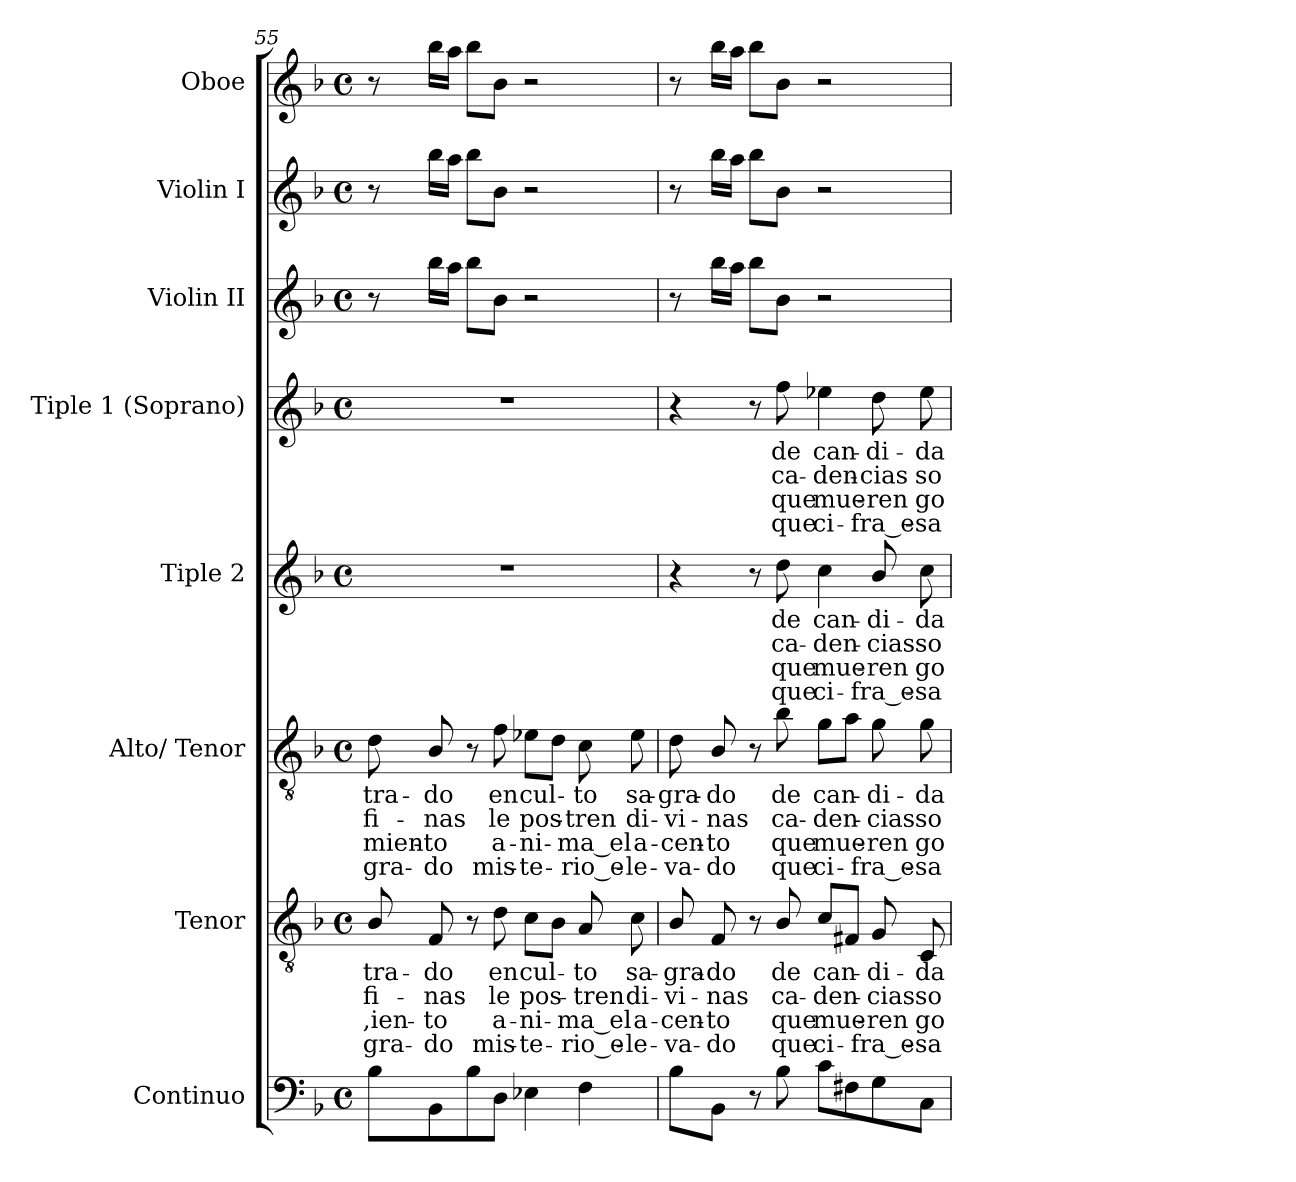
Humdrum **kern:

**kern	**kern	**text	**text	**text	**text	**kern	**text	**text	**text	**text	**kern	**text	**text	**text	**text	**kern	**text	**text	**text	**text	**kern	**kern	**kern
*part8	*part7	*part7	*part7	*part7	*part7	*part6	*part6	*part6	*part6	*part6	*part5	*part5	*part5	*part5	*part5	*part4	*part4	*part4	*part4	*part4	*part3	*part2	*part1
*staff8	*staff7	*staff7	*staff7	*staff7	*staff7	*staff6	*staff6	*staff6	*staff6	*staff6	*staff5	*staff5	*staff5	*staff5	*staff5	*staff4	*staff4	*staff4	*staff4	*staff4	*staff3	*staff2	*staff1
*I"Continuo	*I"Tenor	*	*	*	*	*I"Alto/ Tenor	*	*	*	*	*I"Tiple 2	*	*	*	*	*I"Tiple  1 (Soprano)	*	*	*	*	*I"Violin II	*I"Violin I	*I"Oboe
*I'Cont.	*I'T.	*	*	*	*	*I'A.	*	*	*	*	*	*	*	*	*	*I'S1.	*	*	*	*	*I'Vln. II	*I'Vln. I	*I'Ob.
*clefF4	*clefGv2	*	*	*	*	*clefGv2	*	*	*	*	*clefG2	*	*	*	*	*clefG2	*	*	*	*	*clefG2	*clefG2	*clefG2
*	*ITrd7c12	*	*	*	*	*ITrd7c12	*	*	*	*	*	*	*	*	*	*	*	*	*	*	*	*	*
*k[b-]	*k[b-]	*	*	*	*	*k[b-]	*	*	*	*	*k[b-]	*	*	*	*	*k[b-]	*	*	*	*	*k[b-]	*k[b-]	*k[b-]
*F:	*F:	*	*	*	*	*F:	*	*	*	*	*F:	*	*	*	*	*F:	*	*	*	*	*F:	*F:	*F:
*M4/4	*M4/4	*	*	*	*	*M4/4	*	*	*	*	*M4/4	*	*	*	*	*M4/4	*	*	*	*	*M4/4	*M4/4	*M4/4
*met(c)	*met(c)	*	*	*	*	*met(c)	*	*	*	*	*met(c)	*	*	*	*	*met(c)	*	*	*	*	*met(c)	*met(c)	*met(c)
=55	=55	=55	=55	=55	=55	=55	=55	=55	=55	=55	=55	=55	=55	=55	=55	=55	=55	=55	=55	=55	=55	=55	=55
!	!	!LO:LY:b:color=#000000	!LO:LY:b:color=#000000	!LO:LY:b:color=#000000	!LO:LY:b:color=#000000	!	!	!	!	!	!	!	!	!	!	!	!	!	!	!	!	!	!
!	!	!	!	!	!	!	!LO:LY:b:color=#000000	!LO:LY:b:color=#000000	!LO:LY:b:color=#000000	!LO:LY:b:color=#000000	!	!	!	!	!	!	!	!	!	!	!	!	!
8B-i\L	8BB-i/	-tra-	fi-	-,ien-	-gra-	8Di\	-tra-	fi-	-mien-	-gra-	1r	.	.	.	.	1r	.	.	.	.	8r	8r	8r
!	!	!LO:LY:b:color=#000000	!LO:LY:b:color=#000000	!LO:LY:b:color=#000000	!LO:LY:b:color=#000000	!	!	!	!	!	!	!	!	!	!	!	!	!	!	!	!	!	!
!	!	!	!	!	!	!	!LO:LY:b:color=#000000	!LO:LY:b:color=#000000	!LO:LY:b:color=#000000	!LO:LY:b:color=#000000	!	!	!	!	!	!	!	!	!	!	!	!	!
8BB-i\	8FFi/	-do	-nas	-to	-do	8BB-i/	-do	-nas	-to	-do	.	.	.	.	.	.	.	.	.	.	16bb-i\LL	16bb-i\LL	16bb-i\LL
.	.	.	.	.	.	.	.	.	.	.	.	.	.	.	.	.	.	.	.	.	16aai\JJ	16aai\JJ	16aai\JJ
8B-i\	8r	.	.	.	.	8r	.	.	.	.	.	.	.	.	.	.	.	.	.	.	8bb-i\L	8bb-i\L	8bb-i\L
!	!	!LO:LY:b:color=#000000	!LO:LY:b:color=#000000	!LO:LY:b:color=#000000	!LO:LY:b:color=#000000	!	!	!	!	!	!	!	!	!	!	!	!	!	!	!	!	!	!
!	!	!	!	!	!	!	!LO:LY:b:color=#000000	!LO:LY:b:color=#000000	!LO:LY:b:color=#000000	!LO:LY:b:color=#000000	!	!	!	!	!	!	!	!	!	!	!	!	!
8Di\J	8Di\	en	le	a-	mis-	8Fi\	en	le	a-	mis-	.	.	.	.	.	.	.	.	.	.	8b-i\J	8b-i\J	8b-i\J
!	!	!LO:LY:b:color=#000000	!LO:LY:b:color=#000000	!LO:LY:b:color=#000000	!LO:LY:b:color=#000000	!	!	!	!	!	!	!	!	!	!	!	!	!	!	!	!	!	!
!	!	!	!	!	!	!	!LO:LY:b:color=#000000	!LO:LY:b:color=#000000	!LO:LY:b:color=#000000	!LO:LY:b:color=#000000	!	!	!	!	!	!	!	!	!	!	!	!	!
4E-Xi\	8Ci\L	cul-	pos-	-ni-	-te-	8E-Xi\L	cul-	pos-	-ni-	-te-	.	.	.	.	.	.	.	.	.	.	2r	2r	2r
.	8BB-i\J	.	.	.	.	8Di\J	.	.	.	.	.	.	.	.	.	.	.	.	.	.	.	.	.
!	!	!LO:LY:b:color=#000000	!LO:LY:b:color=#000000	!LO:LY:b:color=#000000	!LO:LY:b:color=#000000	!	!	!	!	!	!	!	!	!	!	!	!	!	!	!	!	!	!
!	!	!	!	!	!	!	!LO:LY:b:color=#000000	!LO:LY:b:color=#000000	!LO:LY:b:color=#000000	!LO:LY:b:color=#000000	!	!	!	!	!	!	!	!	!	!	!	!	!
4Fi\	8AAi/	-to	-tren	-ma_el	-rio_e-	8Ci\	-to	-tren	-ma_el	-rio_e-	.	.	.	.	.	.	.	.	.	.	.	.	.
!	!	!LO:LY:b:color=#000000	!LO:LY:b:color=#000000	!LO:LY:b:color=#000000	!LO:LY:b:color=#000000	!	!	!	!	!	!	!	!	!	!	!	!	!	!	!	!	!	!
!	!	!	!	!	!	!	!LO:LY:b:color=#000000	!LO:LY:b:color=#000000	!LO:LY:b:color=#000000	!LO:LY:b:color=#000000	!	!	!	!	!	!	!	!	!	!	!	!	!
.	8Ci\	sa-	di-	a-	-le-	8E-i\	sa-	di-	a-	-le-	.	.	.	.	.	.	.	.	.	.	.	.	.
!!LO:PB:g=z
=56	=56	=56	=56	=56	=56	=56	=56	=56	=56	=56	=56	=56	=56	=56	=56	=56	=56	=56	=56	=56	=56	=56	=56
!	!	!LO:LY:b:color=#000000	!LO:LY:b:color=#000000	!LO:LY:b:color=#000000	!LO:LY:b:color=#000000	!	!	!	!	!	!	!	!	!	!	!	!	!	!	!	!	!	!
!	!	!	!	!	!	!	!LO:LY:b:color=#000000	!LO:LY:b:color=#000000	!LO:LY:b:color=#000000	!LO:LY:b:color=#000000	!	!	!	!	!	!	!	!	!	!	!	!	!
8B-i\L	8BB-i/	-gra-	-vi-	-cen-	-va-	8Di\	-gra-	-vi-	-cen-	-va-	4r	.	.	.	.	4r	.	.	.	.	8r	8r	8r
!	!	!LO:LY:b:color=#000000	!LO:LY:b:color=#000000	!LO:LY:b:color=#000000	!LO:LY:b:color=#000000	!	!	!	!	!	!	!	!	!	!	!	!	!	!	!	!	!	!
!	!	!	!	!	!	!	!LO:LY:b:color=#000000	!LO:LY:b:color=#000000	!LO:LY:b:color=#000000	!LO:LY:b:color=#000000	!	!	!	!	!	!	!	!	!	!	!	!	!
8BB-i\J	8FFi/	-do	-nas	-to	-do	8BB-i/	-do	-nas	-to	-do	.	.	.	.	.	.	.	.	.	.	16bb-i\LL	16bb-i\LL	16bb-i\LL
.	.	.	.	.	.	.	.	.	.	.	.	.	.	.	.	.	.	.	.	.	16aai\JJ	16aai\JJ	16aai\JJ
8r	8r	.	.	.	.	8r	.	.	.	.	8r	.	.	.	.	8r	.	.	.	.	8bb-i\L	8bb-i\L	8bb-i\L
!	!	!LO:LY:b:color=#000000	!LO:LY:b:color=#000000	!LO:LY:b:color=#000000	!LO:LY:b:color=#000000	!	!	!	!	!	!	!	!	!	!	!	!	!	!	!	!	!	!
!	!	!	!	!	!	!	!LO:LY:b:color=#000000	!LO:LY:b:color=#000000	!LO:LY:b:color=#000000	!LO:LY:b:color=#000000	!	!	!	!	!	!	!	!	!	!	!	!	!
!	!	!	!	!	!	!	!	!	!	!	!	!LO:LY:b:color=#000000	!LO:LY:b:color=#000000	!LO:LY:b:color=#000000	!LO:LY:b:color=#000000	!	!	!	!	!	!	!	!
!	!	!	!	!	!	!	!	!	!	!	!	!	!	!	!	!	!LO:LY:b:color=#000000	!LO:LY:b:color=#000000	!LO:LY:b:color=#000000	!LO:LY:b:color=#000000	!	!	!
8B-i\	8BB-i/	de	ca-	que	que	8B-i\	de	ca-	que	que	8ddi\	de	ca-	que	que	8ffi\	de	ca-	que	que	8b-i\J	8b-i\J	8b-i\J
!	!	!LO:LY:b:color=#000000	!LO:LY:b:color=#000000	!LO:LY:b:color=#000000	!LO:LY:b:color=#000000	!	!	!	!	!	!	!	!	!	!	!	!	!	!	!	!	!	!
!	!	!	!	!	!	!	!LO:LY:b:color=#000000	!LO:LY:b:color=#000000	!LO:LY:b:color=#000000	!LO:LY:b:color=#000000	!	!	!	!	!	!	!	!	!	!	!	!	!
!	!	!	!	!	!	!	!	!	!	!	!	!LO:LY:b:color=#000000	!LO:LY:b:color=#000000	!LO:LY:b:color=#000000	!LO:LY:b:color=#000000	!	!	!	!	!	!	!	!
!	!	!	!	!	!	!	!	!	!	!	!	!	!	!	!	!	!LO:LY:b:color=#000000	!LO:LY:b:color=#000000	!LO:LY:b:color=#000000	!LO:LY:b:color=#000000	!	!	!
8ci\L	8Ci/L	can-	-den-	mue-	ci-	8Gi\L	can-	-den-	mue-	ci-	4cci\	can-	-den-	mue-	ci-	4ee-Xi\	can-	-den-	mue-	ci-	2r	2r	2r
8F#Xi\	8FF#Xi/J	.	.	.	.	8Ai\J	.	.	.	.	.	.	.	.	.	.	.	.	.	.	.	.	.
!	!	!LO:LY:b:color=#000000	!LO:LY:b:color=#000000	!LO:LY:b:color=#000000	!LO:LY:b:color=#000000	!	!	!	!	!	!	!	!	!	!	!	!	!	!	!	!	!	!
!	!	!	!	!	!	!	!LO:LY:b:color=#000000	!LO:LY:b:color=#000000	!LO:LY:b:color=#000000	!LO:LY:b:color=#000000	!	!	!	!	!	!	!	!	!	!	!	!	!
!	!	!	!	!	!	!	!	!	!	!	!	!LO:LY:b:color=#000000	!LO:LY:b:color=#000000	!LO:LY:b:color=#000000	!LO:LY:b:color=#000000	!	!	!	!	!	!	!	!
!	!	!	!	!	!	!	!	!	!	!	!	!	!	!	!	!	!LO:LY:b:color=#000000	!LO:LY:b:color=#000000	!LO:LY:b:color=#000000	!LO:LY:b:color=#000000	!	!	!
8Gi\	8GGi/	-di-	-cias	-ren	-fra_e-	8Gi\	-di-	-cias	-ren	-fra_e-	8b-i/	-di-	-cias	-ren	-fra_e-	8ddi\	-di-	-cias	-ren	-fra_e-	.	.	.
!	!	!LO:LY:b:color=#000000	!LO:LY:b:color=#000000	!LO:LY:b:color=#000000	!LO:LY:b:color=#000000	!	!	!	!	!	!	!	!	!	!	!	!	!	!	!	!	!	!
!	!	!	!	!	!	!	!LO:LY:b:color=#000000	!LO:LY:b:color=#000000	!LO:LY:b:color=#000000	!LO:LY:b:color=#000000	!	!	!	!	!	!	!	!	!	!	!	!	!
!	!	!	!	!	!	!	!	!	!	!	!	!LO:LY:b:color=#000000	!LO:LY:b:color=#000000	!LO:LY:b:color=#000000	!LO:LY:b:color=#000000	!	!	!	!	!	!	!	!
!	!	!	!	!	!	!	!	!	!	!	!	!	!	!	!	!	!LO:LY:b:color=#000000	!LO:LY:b:color=#000000	!LO:LY:b:color=#000000	!LO:LY:b:color=#000000	!	!	!
8Ci\J	8CCi/	-da	so-	go-	-sa	8Gi\	-da	so-	go-	-sa	8cci\	-da	so-	go-	-sa	8ee-i\	-da	so-	go-	-sa	.	.	.
=	=	=	=	=	=	=	=	=	=	=	=	=	=	=	=	=	=	=	=	=	=	=	=
*-	*-	*-	*-	*-	*-	*-	*-	*-	*-	*-	*-	*-	*-	*-	*-	*-	*-	*-	*-	*-	*-	*-	*-
